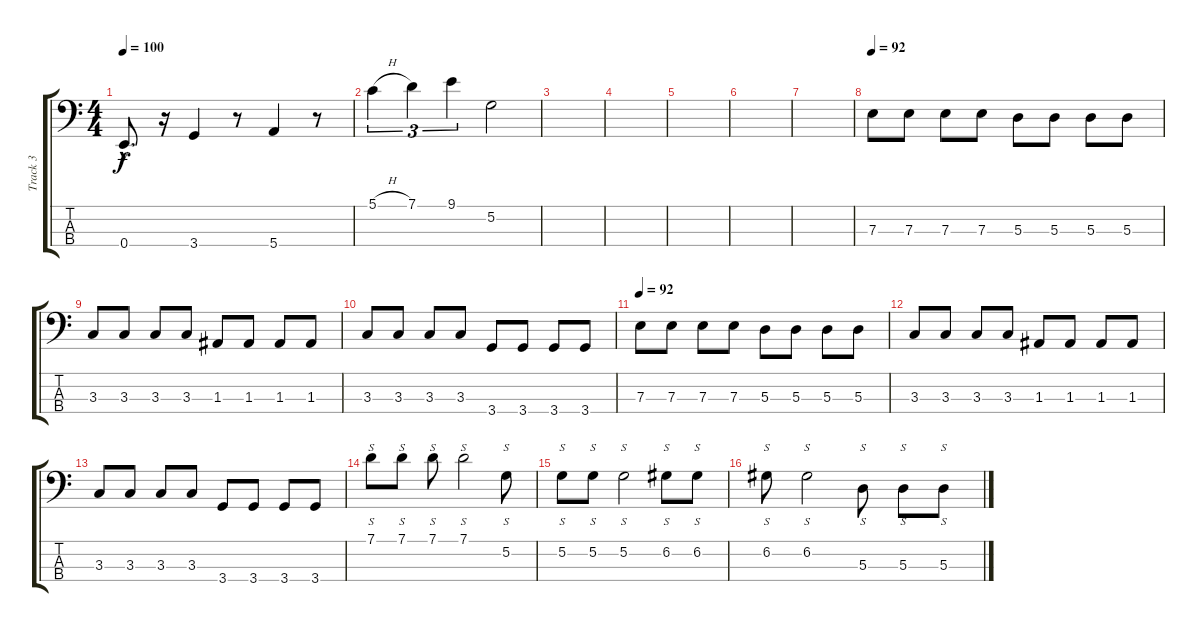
\track ("Track 3" "Track 3") {instrument slapbass1}
\staff {score tabs}
\tuning (G2 D2 A1 E1) {hide}
\ts (4 4)
\tempo 100
\clef f4
\ks c
0.4{hac}.8{d dy f} r.16 3.4.4 r.8 5.4.4 r.8 |
5.1{h}.4{tu (3 2)} 7.1.4{tu (3 2)} 9.1.4{tu (3 2)} 5.2.2 |
|
|
|
|
|
\tempo 92
7.3.8 7.3.8 7.3.8 7.3.8 5.3.8 5.3.8 5.3.8 5.3.8 |
3.3.8 3.3.8 3.3.8 3.3.8 1.3.8 1.3.8 1.3.8 1.3.8 |
3.3.8 3.3.8 3.3.8 3.3.8 3.4.8 3.4.8 3.4.8 3.4.8 |
\tempo 92
7.3.8 7.3.8 7.3.8 7.3.8 5.3.8 5.3.8 5.3.8 5.3.8 |
3.3.8 3.3.8 3.3.8 3.3.8 1.3.8 1.3.8 1.3.8 1.3.8 |
3.3.8 3.3.8 3.3.8 3.3.8 3.4.8 3.4.8 3.4.8 3.4.8 |
7.1.8{s} 7.1.8{s} 7.1.8{s} 7.1.2{s} 5.2.8{s} |
5.2.8{s} 5.2.8{s} 5.2.2{s} 6.2.8{s} 6.2.8{s} |
6.2.8{s} 6.2.2{s} 5.3.8{s} 5.3.8{s} 5.3.8{s}
